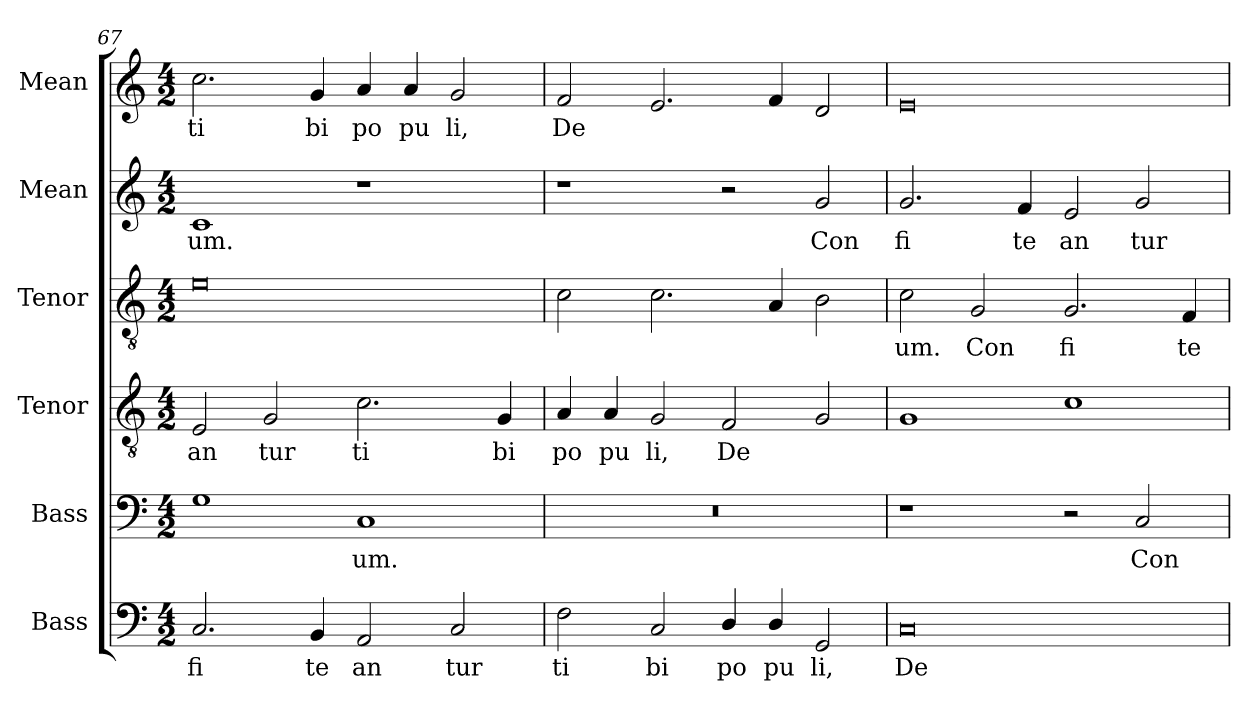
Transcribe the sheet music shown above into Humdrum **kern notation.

**kern	**text	**kern	**text	**kern	**text	**kern	**text	**kern	**text	**kern	**text
*part6	*part6	*part5	*part5	*part4	*part4	*part3	*part3	*part2	*part2	*part1	*part1
*staff6	*staff6	*staff5	*staff5	*staff4	*staff4	*staff3	*staff3	*staff2	*staff2	*staff1	*staff1
*I"Bass	*	*I"Bass	*	*I"Tenor	*	*I"Tenor	*	*I"Mean	*	*I"Mean	*
*I'B.	*	*I'B.	*	*I'T.	*	*I'T.	*	*I'M.	*	*I'M.	*
*clefF4	*	*clefF4	*	*clefGv2	*	*clefGv2	*	*clefG2	*	*clefG2	*
*	*	*	*	*ITrd7c12	*	*ITrd7c12	*	*	*	*	*
*k[]	*	*k[]	*	*k[]	*	*k[]	*	*k[]	*	*k[]	*
*a:	*	*a:	*	*a:	*	*a:	*	*a:	*	*a:	*
*M4/2	*	*M4/2	*	*M4/2	*	*M4/2	*	*M4/2	*	*M4/2	*
=67	=67	=67	=67	=67	=67	=67	=67	=67	=67	=67	=67
!	!LO:LY:b:color=#000000	!	!	!	!	!	!	!	!	!	!
!	!	!	!	!	!LO:LY:b:color=#000000	!	!	!	!	!	!
!	!	!	!	!	!	!	!	!	!LO:LY:b:color=#000000	!	!
!	!	!	!	!	!	!	!	!	!	!	!LO:LY:b:color=#000000
2.Ci/	fi	1Gi	.	2EEi/	an	0Ei	.	1ci	um.	2.cci\	ti
!	!	!	!	!	!LO:LY:b:color=#000000	!	!	!	!	!	!
.	.	.	.	2GGi/	tur	.	.	.	.	.	.
!	!LO:LY:b:color=#000000	!	!	!	!	!	!	!	!	!	!
!	!	!	!	!	!	!	!	!	!	!	!LO:LY:b:color=#000000
4BBi/	te	.	.	.	.	.	.	.	.	4gi/	bi
!	!LO:LY:b:color=#000000	!	!	!	!	!	!	!	!	!	!
!	!	!	!LO:LY:b:color=#000000	!	!	!	!	!	!	!	!
!	!	!	!	!	!LO:LY:b:color=#000000	!	!	!	!	!	!
!	!	!	!	!	!	!	!	!	!	!	!LO:LY:b:color=#000000
2AAi/	an	1Ci	um.	2.Ci\	ti	.	.	1r	.	4ai/	po
!	!	!	!	!	!	!	!	!	!	!	!LO:LY:b:color=#000000
.	.	.	.	.	.	.	.	.	.	4ai/	pu
!	!LO:LY:b:color=#000000	!	!	!	!	!	!	!	!	!	!
!	!	!	!	!	!	!	!	!	!	!	!LO:LY:b:color=#000000
2Ci/	tur	.	.	.	.	.	.	.	.	2gi/	li,
!	!	!	!	!	!LO:LY:b:color=#000000	!	!	!	!	!	!
.	.	.	.	4GGi/	bi	.	.	.	.	.	.
=68	=68	=68	=68	=68	=68	=68	=68	=68	=68	=68	=68
!	!LO:LY:b:color=#000000	!LO:N:vis=1	!	!	!	!	!	!	!	!	!
!	!	!	!	!	!LO:LY:b:color=#000000	!	!	!	!	!	!
!	!	!	!	!	!	!	!	!	!	!	!LO:LY:b:color=#000000
2Fi\	ti	0r	.	4AAi/	po	2Ci\	.	1r	.	2fi/	De
!	!	!	!	!	!LO:LY:b:color=#000000	!	!	!	!	!	!
.	.	.	.	4AAi/	pu	.	.	.	.	.	.
!	!LO:LY:b:color=#000000	!	!	!	!	!	!	!	!	!	!
!	!	!	!	!	!LO:LY:b:color=#000000	!	!	!	!	!	!
2Ci/	bi	.	.	2GGi/	li,	2.Ci\	.	.	.	2.ei/	.
!	!LO:LY:b:color=#000000	!	!	!	!	!	!	!	!	!	!
!	!	!	!	!	!LO:LY:b:color=#000000	!	!	!	!	!	!
4Di/	po	.	.	2FFi/	De	.	.	2r	.	.	.
!	!LO:LY:b:color=#000000	!	!	!	!	!	!	!	!	!	!
4Di/	pu	.	.	.	.	4AAi/	.	.	.	4fi/	.
!	!LO:LY:b:color=#000000	!	!	!	!	!	!	!	!	!	!
!	!	!	!	!	!	!	!	!	!LO:LY:b:color=#000000	!	!
2GGi/	li,	.	.	2GGi/	.	2BBi\	.	2gi/	Con	2di/	.
=69	=69	=69	=69	=69	=69	=69	=69	=69	=69	=69	=69
!	!LO:LY:b:color=#000000	!	!	!	!	!	!	!	!	!	!
!	!	!	!	!	!	!	!LO:LY:b:color=#000000	!	!	!	!
!	!	!	!	!	!	!	!	!	!LO:LY:b:color=#000000	!	!
0Ci	De	1r	.	1GGi	.	2Ci\	um.	2.gi/	fi	0ei	.
!	!	!	!	!	!	!	!LO:LY:b:color=#000000	!	!	!	!
.	.	.	.	.	.	2GGi/	Con	.	.	.	.
!	!	!	!	!	!	!	!	!	!LO:LY:b:color=#000000	!	!
.	.	.	.	.	.	.	.	4fi/	te	.	.
!	!	!	!	!	!	!	!LO:LY:b:color=#000000	!	!	!	!
!	!	!	!	!	!	!	!	!	!LO:LY:b:color=#000000	!	!
.	.	2r	.	1Ci	.	2.GGi/	fi	2ei/	an	.	.
!	!	!	!LO:LY:b:color=#000000	!	!	!	!	!	!	!	!
!	!	!	!	!	!	!	!	!	!LO:LY:b:color=#000000	!	!
.	.	2Ci/	Con	.	.	.	.	2gi/	tur	.	.
!	!	!	!	!	!	!	!LO:LY:b:color=#000000	!	!	!	!
.	.	.	.	.	.	4FFi/	te	.	.	.	.
=	=	=	=	=	=	=	=	=	=	=	=
*-	*-	*-	*-	*-	*-	*-	*-	*-	*-	*-	*-
